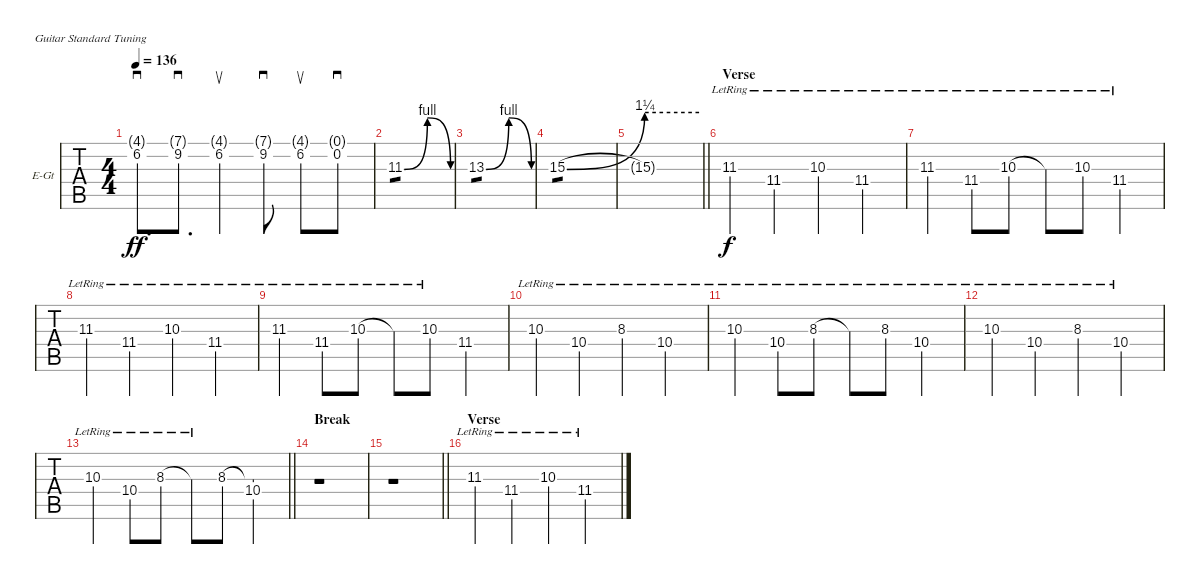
\bracketExtendMode groupsimilarinstruments
\firstSystemTrackNameOrientation horizontal
\otherSystemsTrackNameOrientation horizontal
\track ("Albert" "E-Gt") {instrument electricguitarclean}
\staff {tabs}
\tuning (E4 B3 G3 D3 A2 E2)
\ts (4 4)
\tempo 136
\clef g2
\ks ab
(4.1{g} 6.2).8{d sd dy ff} (7.1{g} 9.2).8{d sd} (4.1{g} 6.2).4{su} (7.1{g} 9.2).8{sd} (4.1{g} 6.2).8{su} (0.1{g} 0.2).8{sd} |
11.3{be (bendrelease 0 0 30 4 30 4 60 0)}.1{tp 1} |
13.3{be (bendrelease 0 0 30 4 30 4 60 0)}.1{tp 1} |
15.3{be (bend 0 0 60 5)}.1{tp 1} |
\barLineRight lightlight
15.3{be (hold 0 5 60 5) t}.1 |
\section ("" "Verse")
11.3{lr}.4{dy f} 11.4{lr}.4 10.3{lr}.4 11.4{lr}.4 |
11.3{lr}.4 11.4{lr}.8 10.3{lr}.8 10.3{lr t}.8 10.3{lr}.8 11.4{lr}.4 |
11.3{lr}.4 11.4{lr}.4 10.3{lr}.4 11.4{lr}.4 |
11.3{lr}.4 11.4{lr}.8 10.3{lr}.8 10.3{lr t}.8 10.3{lr}.8 11.4.4 |
10.3{lr}.4 10.4{lr}.4 8.3{lr}.4 10.4{lr}.4 |
10.3{lr}.4 10.4{lr}.8 8.3{lr}.8 8.3{lr t}.8 8.3{lr}.8 10.4{lr}.4 |
10.3{lr}.4 10.4{lr}.4 8.3{lr}.4 10.4{lr}.4 |
\barLineRight lightlight
10.3{lr}.4 10.4{lr}.8 8.3{lr}.8 8.3{lr t}.8 8.3.8 (8.3{t} 10.4).4 |
\section ("" "Break")
r.1 |
\barLineRight lightlight
r.1 |
\section ("" "Verse")
11.3{lr}.4 11.4{lr}.4 10.3{lr}.4 11.4{lr}.4
